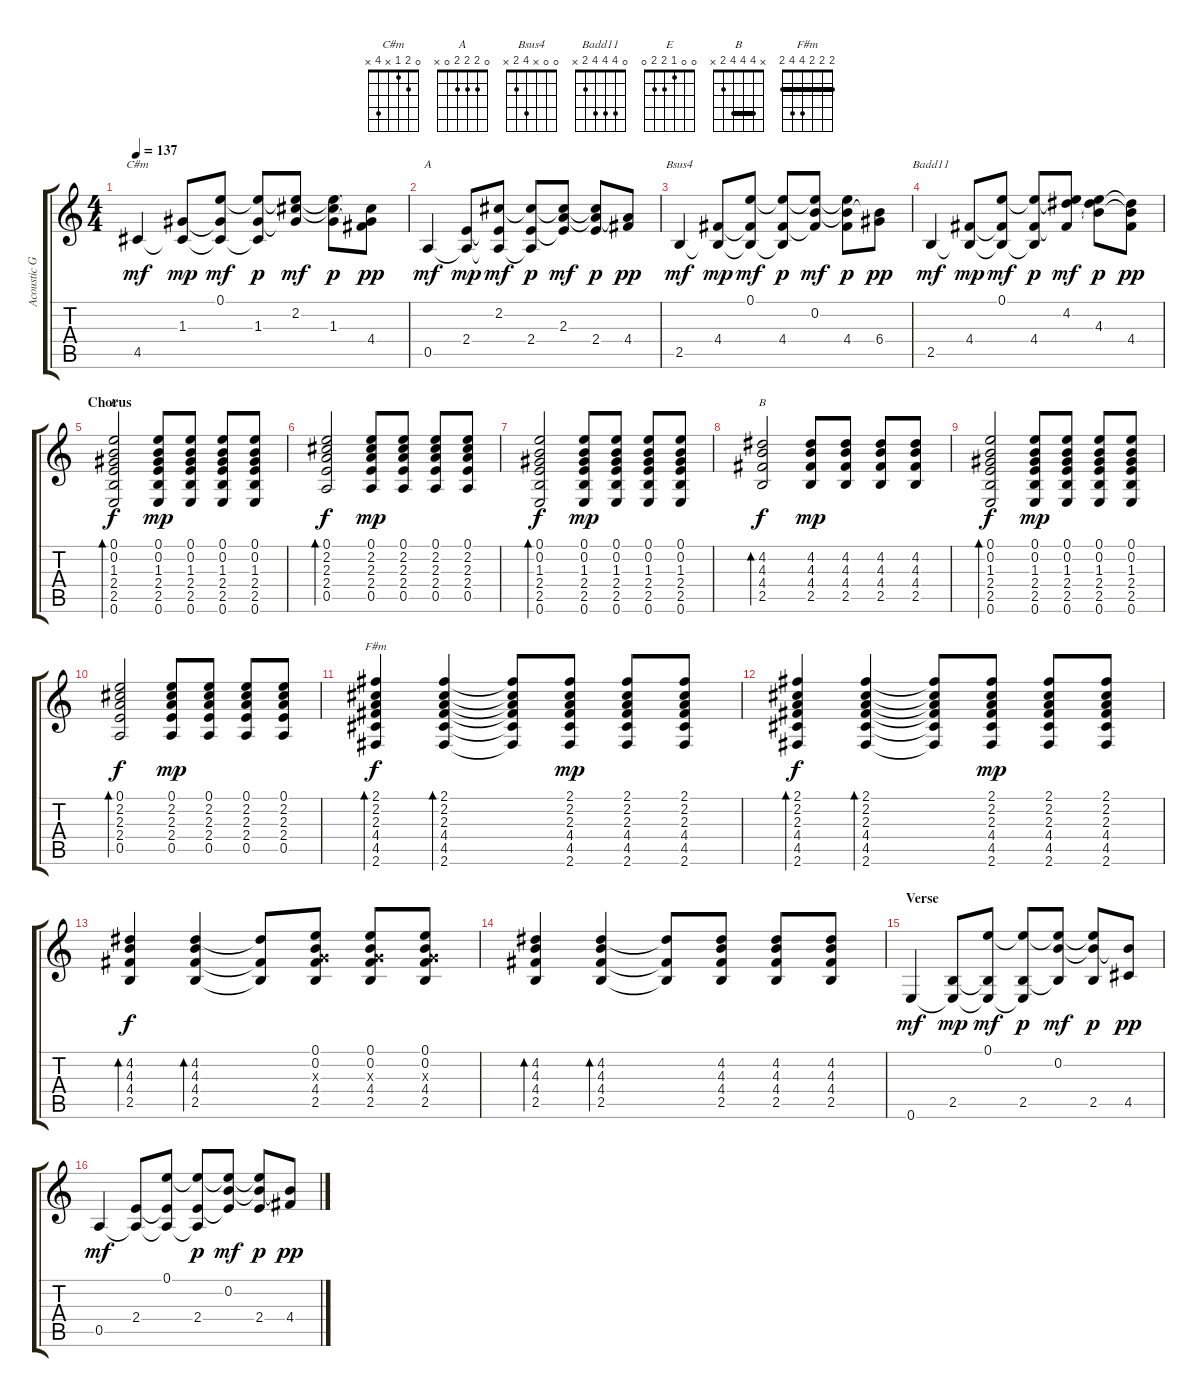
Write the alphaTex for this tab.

\track ("Acoustic Guitar [Kuddel]" "Acoustic G") {instrument acousticguitarsteel}
\staff {score tabs}
\tuning (E4 B3 G3 D3 A2 E2) {hide}
\chord ("C#m" 0 2 1 x 4 x)
\chord ("A" 0 2 2 2 0 x)
\chord ("Bsus4" 0 0 x 4 2 x)
\chord ("Badd11" 0 4 4 4 2 x)
\chord ("E" 0 0 1 2 2 0)
\chord ("B" x 4 4 4 2 x) {barre 4}
\chord ("F#m" 2 2 2 4 4 2) {barre 2}
\ts (4 4)
\tempo 137
\clef g2
\ks c
4.5.4{ch "C#m" dy mf} (1.3 4.5{t}).8{dy mp} (0.1 1.3{t} 4.5{t}).8{dy mf} (0.1{t} 1.3 4.5{t}).8{dy p} (0.1{t} 2.2 1.3{t}).8{dy mf} (0.1{t} 2.2{t} 1.3).8{dy p} (2.2{t} 1.3{t} 4.4).8{dy pp} |
0.5.4{ch "A" dy mf} (2.4 0.5{t}).8{dy mp} (2.2 2.4{t} 0.5{t}).8{dy mf} (2.2{t} 2.4 0.5{t}).8{dy p} (2.2{t} 2.3 2.4{t}).8{dy mf} (2.2{t} 2.3{t} 2.4).8{dy p} (2.3{t} 4.4).8{dy pp} |
2.5.4{ch "Bsus4" dy mf} (4.4 2.5{t}).8{dy mp} (0.1 4.4{t} 2.5{t}).8{dy mf} (0.1{t} 4.4 2.5{t}).8{dy p} (0.1{t} 0.2 4.4{t}).8{dy mf} (0.1{t} 0.2{t} 4.4).8{dy p} (0.2{t} 6.4).8{dy pp} |
2.5.4{ch "Badd11" dy mf} (4.4 2.5{t}).8{dy mp} (0.1 4.4{t} 2.5{t}).8{dy mf} (0.1{t} 4.4 2.5{t}).8{dy p} (0.1{t} 4.2 4.4{t}).8{dy mf} (0.1{t} 4.2{t} 4.3).8{dy p} (4.2{t} 4.3{t} 4.4).8{dy pp} |
\section ("" "Chorus")
(0.1 0.2 1.3 2.4 2.5 0.6).2{bd 60 ch "E" dy f} (0.1 0.2 1.3 2.4 2.5 0.6).8{dy mp} (0.1 0.2 1.3 2.4 2.5 0.6).8 (0.1 0.2 1.3 2.4 2.5 0.6).8 (0.1 0.2 1.3 2.4 2.5 0.6).8 |
(0.1 2.2 2.3 2.4 0.5).2{bd 60 dy f} (0.1 2.2 2.3 2.4 0.5).8{dy mp} (0.1 2.2 2.3 2.4 0.5).8 (0.1 2.2 2.3 2.4 0.5).8 (0.1 2.2 2.3 2.4 0.5).8 |
(0.1 0.2 1.3 2.4 2.5 0.6).2{bd 60 dy f} (0.1 0.2 1.3 2.4 2.5 0.6).8{dy mp} (0.1 0.2 1.3 2.4 2.5 0.6).8 (0.1 0.2 1.3 2.4 2.5 0.6).8 (0.1 0.2 1.3 2.4 2.5 0.6).8 |
(4.2 4.3 4.4 2.5).2{bd 60 ch "B" dy f} (4.2 4.3 4.4 2.5).8{dy mp} (4.2 4.3 4.4 2.5).8 (4.2 4.3 4.4 2.5).8 (4.2 4.3 4.4 2.5).8 |
(0.1 0.2 1.3 2.4 2.5 0.6).2{bd 60 dy f} (0.1 0.2 1.3 2.4 2.5 0.6).8{dy mp} (0.1 0.2 1.3 2.4 2.5 0.6).8 (0.1 0.2 1.3 2.4 2.5 0.6).8 (0.1 0.2 1.3 2.4 2.5 0.6).8 |
(0.1 2.2 2.3 2.4 0.5).2{bd 60 dy f} (0.1 2.2 2.3 2.4 0.5).8{dy mp} (0.1 2.2 2.3 2.4 0.5).8 (0.1 2.2 2.3 2.4 0.5).8 (0.1 2.2 2.3 2.4 0.5).8 |
(2.1 2.2 2.3 4.4 4.5 2.6).4{bd 60 ch "F#m" dy f} (2.1 2.2 2.3 4.4 4.5 2.6).4{bd 60} (2.1{t} 2.2{t} 2.3{t} 4.4{t} 4.5{t} 2.6{t}).8 (2.1 2.2 2.3 4.4 4.5 2.6).8{dy mp} (2.1 2.2 2.3 4.4 4.5 2.6).8 (2.1 2.2 2.3 4.4 4.5 2.6).8 |
(2.1 2.2 2.3 4.4 4.5 2.6).4{bd 60 dy f} (2.1 2.2 2.3 4.4 4.5 2.6).4{bd 60} (2.1{t} 2.2{t} 2.3{t} 4.4{t} 4.5{t} 2.6{t}).8 (2.1 2.2 2.3 4.4 4.5 2.6).8{dy mp} (2.1 2.2 2.3 4.4 4.5 2.6).8 (2.1 2.2 2.3 4.4 4.5 2.6).8 |
(4.2 4.3 4.4 2.5).4{bd 60 dy f} (4.2 4.3 4.4 2.5).4{bd 60} (4.2{t} 4.4{t} 2.5{t}).8 (0.1 0.2 0.3{x} 4.4 2.5).8 (0.1 0.2 0.3{x} 4.4 2.5).8 (0.1 0.2 0.3{x} 4.4 2.5).8 |
(4.2 4.3 4.4 2.5).4{bd 60} (4.2 4.3 4.4 2.5).4{bd 60} (4.2{t} 4.4{t} 2.5{t}).8 (4.2 4.3 4.4 2.5).8 (4.2 4.3 4.4 2.5).8 (4.2 4.3 4.4 2.5).8 |
\section ("" "Verse")
0.6.4{dy mf} (2.5 0.6{t}).8{dy mp} (0.1 2.5{t} 0.6{t}).8{dy mf} (0.1{t} 2.5 0.6{t}).8{dy p} (0.1{t} 0.2 2.5{t}).8{dy mf} (0.1{t} 0.2{t} 2.5).8{dy p} (0.2{t} 4.5).8{dy pp} |
0.5.4{dy mf} (2.4 0.5{t}).8 (0.1 2.4{t} 0.5{t}).8 (0.1{t} 2.4 0.5{t}).8{dy p} (0.1{t} 0.2 2.4{t}).8{dy mf} (0.1{t} 0.2{t} 2.4).8{dy p} (0.2{t} 4.4).8{dy pp}
